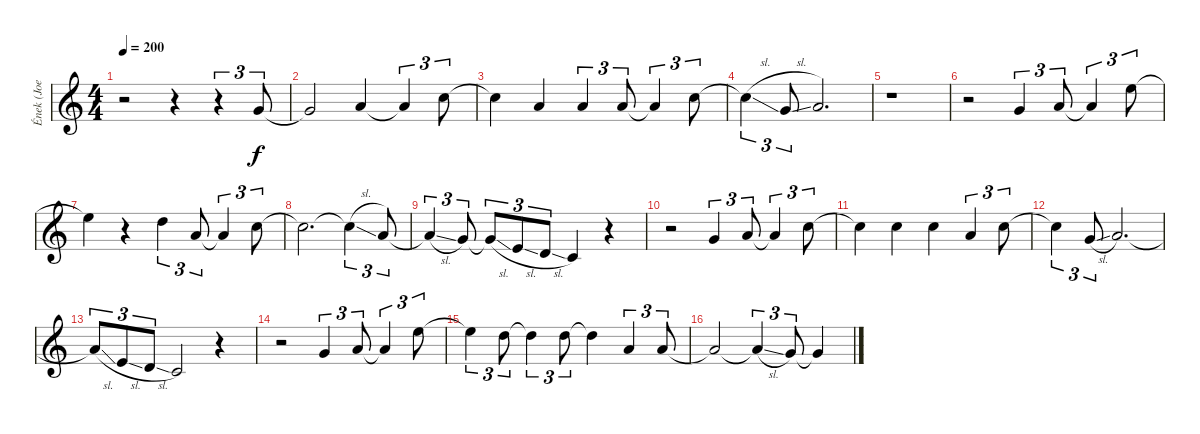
\track ("Ének (Joe Lynn Turner)" "Ének (Joe ") {instrument lead2sawtooth}
\staff {score}
\tuning (E4 B3 G3 D3 A2 E2) {hide}
\ts (4 4)
\tempo 200
\clef g2
\ks c
r.2{dy f} r.4 r.4{tu (3 2)} 3.1.8{tu (3 2)} |
3.1{t}.2 5.1.4 5.1{t}.4{tu (3 2)} 8.1.8{tu (3 2)} |
8.1{t}.4 5.1.4 5.1.4{tu (3 2)} 5.1.8{tu (3 2)} 5.1{t}.4{tu (3 2)} 8.1.8{tu (3 2)} |
8.1{sl t}.4{tu (3 2)} 3.1{sl}.8{tu (3 2)} 5.1.2{d} |
r.1 |
r.2 3.1.4{tu (3 2)} 5.1.8{tu (3 2)} 5.1{t}.4{tu (3 2)} 12.1.8{tu (3 2)} |
12.1{t}.4 r.4 10.1.4{tu (3 2)} 5.1.8{tu (3 2)} 5.1{t}.4{tu (3 2)} 13.2.8{tu (3 2)} |
13.2{t}.2{d} 13.2{sl t}.4{tu (3 2)} 10.2.8{tu (3 2)} |
10.2{sl t}.4{tu (3 2)} 8.2.8{tu (3 2)} 8.2{sl t}.8{tu (3 2)} 5.2{sl}.8{tu (3 2)} 3.2{sl}.8{tu (3 2)} 1.2.4 r.4 |
r.2 3.1.4{tu (3 2)} 5.1.8{tu (3 2)} 5.1{t}.4{tu (3 2)} 8.1.8{tu (3 2)} |
8.1{t}.4 8.1.4 8.1.4 5.1.4{tu (3 2)} 8.1.8{tu (3 2)} |
8.1{t}.4{tu (3 2)} 8.2{sl}.8{tu (3 2)} 10.2.2{d} |
10.2{sl t}.8{tu (3 2)} 5.2{sl}.8{tu (3 2)} 3.2{sl}.8{tu (3 2)} 1.2.2 r.4 |
r.2 3.1.4{tu (3 2)} 5.1.8{tu (3 2)} 5.1{t}.4{tu (3 2)} 12.1.8{tu (3 2)} |
12.1{t}.4{tu (3 2)} 10.1.8{tu (3 2)} 10.1{t}.4{tu (3 2)} 10.1.8{tu (3 2)} 10.1{t}.4 5.1.4{tu (3 2)} 5.1.8{tu (3 2)} |
5.1{t}.2 5.1{sl t}.4{tu (3 2)} 3.1.8{tu (3 2)} 3.1{t}.4
